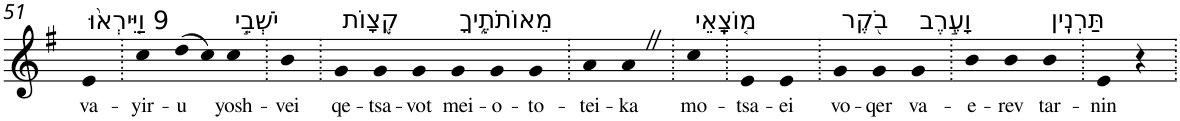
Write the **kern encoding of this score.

**kern	**text
*part1	*part1
*staff1	*staff1
*I"Piano	*
*I'Pno	*
!!LO:PB:g=z
*clefG2	*
*k[f#]	*
*G:	*
=51	=51
!LO:TX:a:t=9 וַיִּ֤ירְא֨וּ	!
!	!LO:LY:b
4e	va-
=52.	=52.
!	!LO:LY:b
4cc	-yir-
!	!LO:LY:b
(>8dd	-u
8cc)	.
!LO:TX:a:t=יֹשְׁבֵ֣י	!
!	!LO:LY:b
4cc	yosh-
=53.	=53.
!	!LO:LY:b
4b	-vei
=54.	=54.
!LO:TX:a:t=קְ֭צָוֺת	!
!	!LO:LY:b
4g	qe-
!	!LO:LY:b
4g	-tsa-
!	!LO:LY:b
4g	-vot
!LO:TX:a:t=מֵאוֹתֹתֶ֑יךָ	!
!	!LO:LY:b
4g	mei-
!	!LO:LY:b
4g	-o-
!	!LO:LY:b
4g	-to-
=55.	=55.
!	!LO:LY:b
4a	-tei-
!	!LO:LY:b
4aZ	-ka
=56.	=56.
!LO:TX:a:t=מ֤וֹצָֽאֵי	!
!	!LO:LY:b
4cc	mo-
=57.	=57.
!	!LO:LY:b
4e	-tsa-
!	!LO:LY:b
4e	-ei
=58.	=58.
!LO:TX:a:t=בֹ֖קֶר	!
!	!LO:LY:b
4g	vo-
!	!LO:LY:b
4g	-qer
!LO:TX:a:t=וָעֶ֣רֶב	!
!	!LO:LY:b
4g	va-
=59.	=59.
!	!LO:LY:b
4b	-e-
!	!LO:LY:b
4b	-rev
!LO:TX:a:t=תַּרְנִֽין	!
!	!LO:LY:b
4b	tar-
=60.	=60.
!	!LO:LY:b
4e	-nin
4r	.
=.	=.
*-	*-
